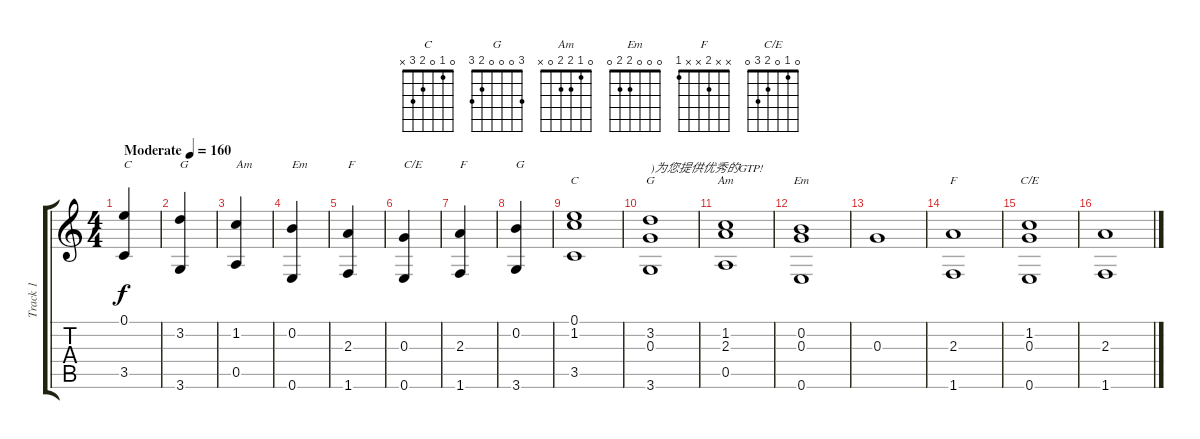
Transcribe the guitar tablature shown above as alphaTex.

\track ("Track 1" "Track 1") {instrument acousticguitarsteel}
\staff {score tabs}
\tuning (E4 B3 G3 D3 A2 E2) {hide}
\chord ("C" 0 1 0 2 3 x)
\chord ("G" 3 0 0 0 2 3)
\chord ("Am" 0 1 2 2 0 x)
\chord ("Em" 0 0 0 2 2 0)
\chord ("F" x x 2 x x 1)
\chord ("C/E" 0 1 0 2 3 0)
\ts (4 4)
\tempo (160 "Moderate")
\clef g2
\ks c
(0.1 3.5).4{txt "C" dy f instrument acousticguitarsteel} |
(3.2 3.6).4{txt "G"} |
(1.2 0.5).4{txt "Am"} |
(0.2 0.6).4{txt "Em"} |
(2.3 1.6).4{txt "F"} |
(0.3 0.6).4{txt "C/E"} |
(2.3 1.6).4{txt "F"} |
(0.2 3.6).4{txt "G"} |
(0.1 1.2 3.5).1{ch "C"} |
(3.2 0.3 3.6).1{ch "G" txt ")为您提供优秀的GTP!"} |
(1.2 2.3 0.5).1{ch "Am"} |
(0.2 0.3 0.6).1{ch "Em"} |
0.3.1 |
(2.3 1.6).1{ch "F"} |
(1.2 0.3 0.6).1{ch "C/E"} |
(2.3 1.6).1
